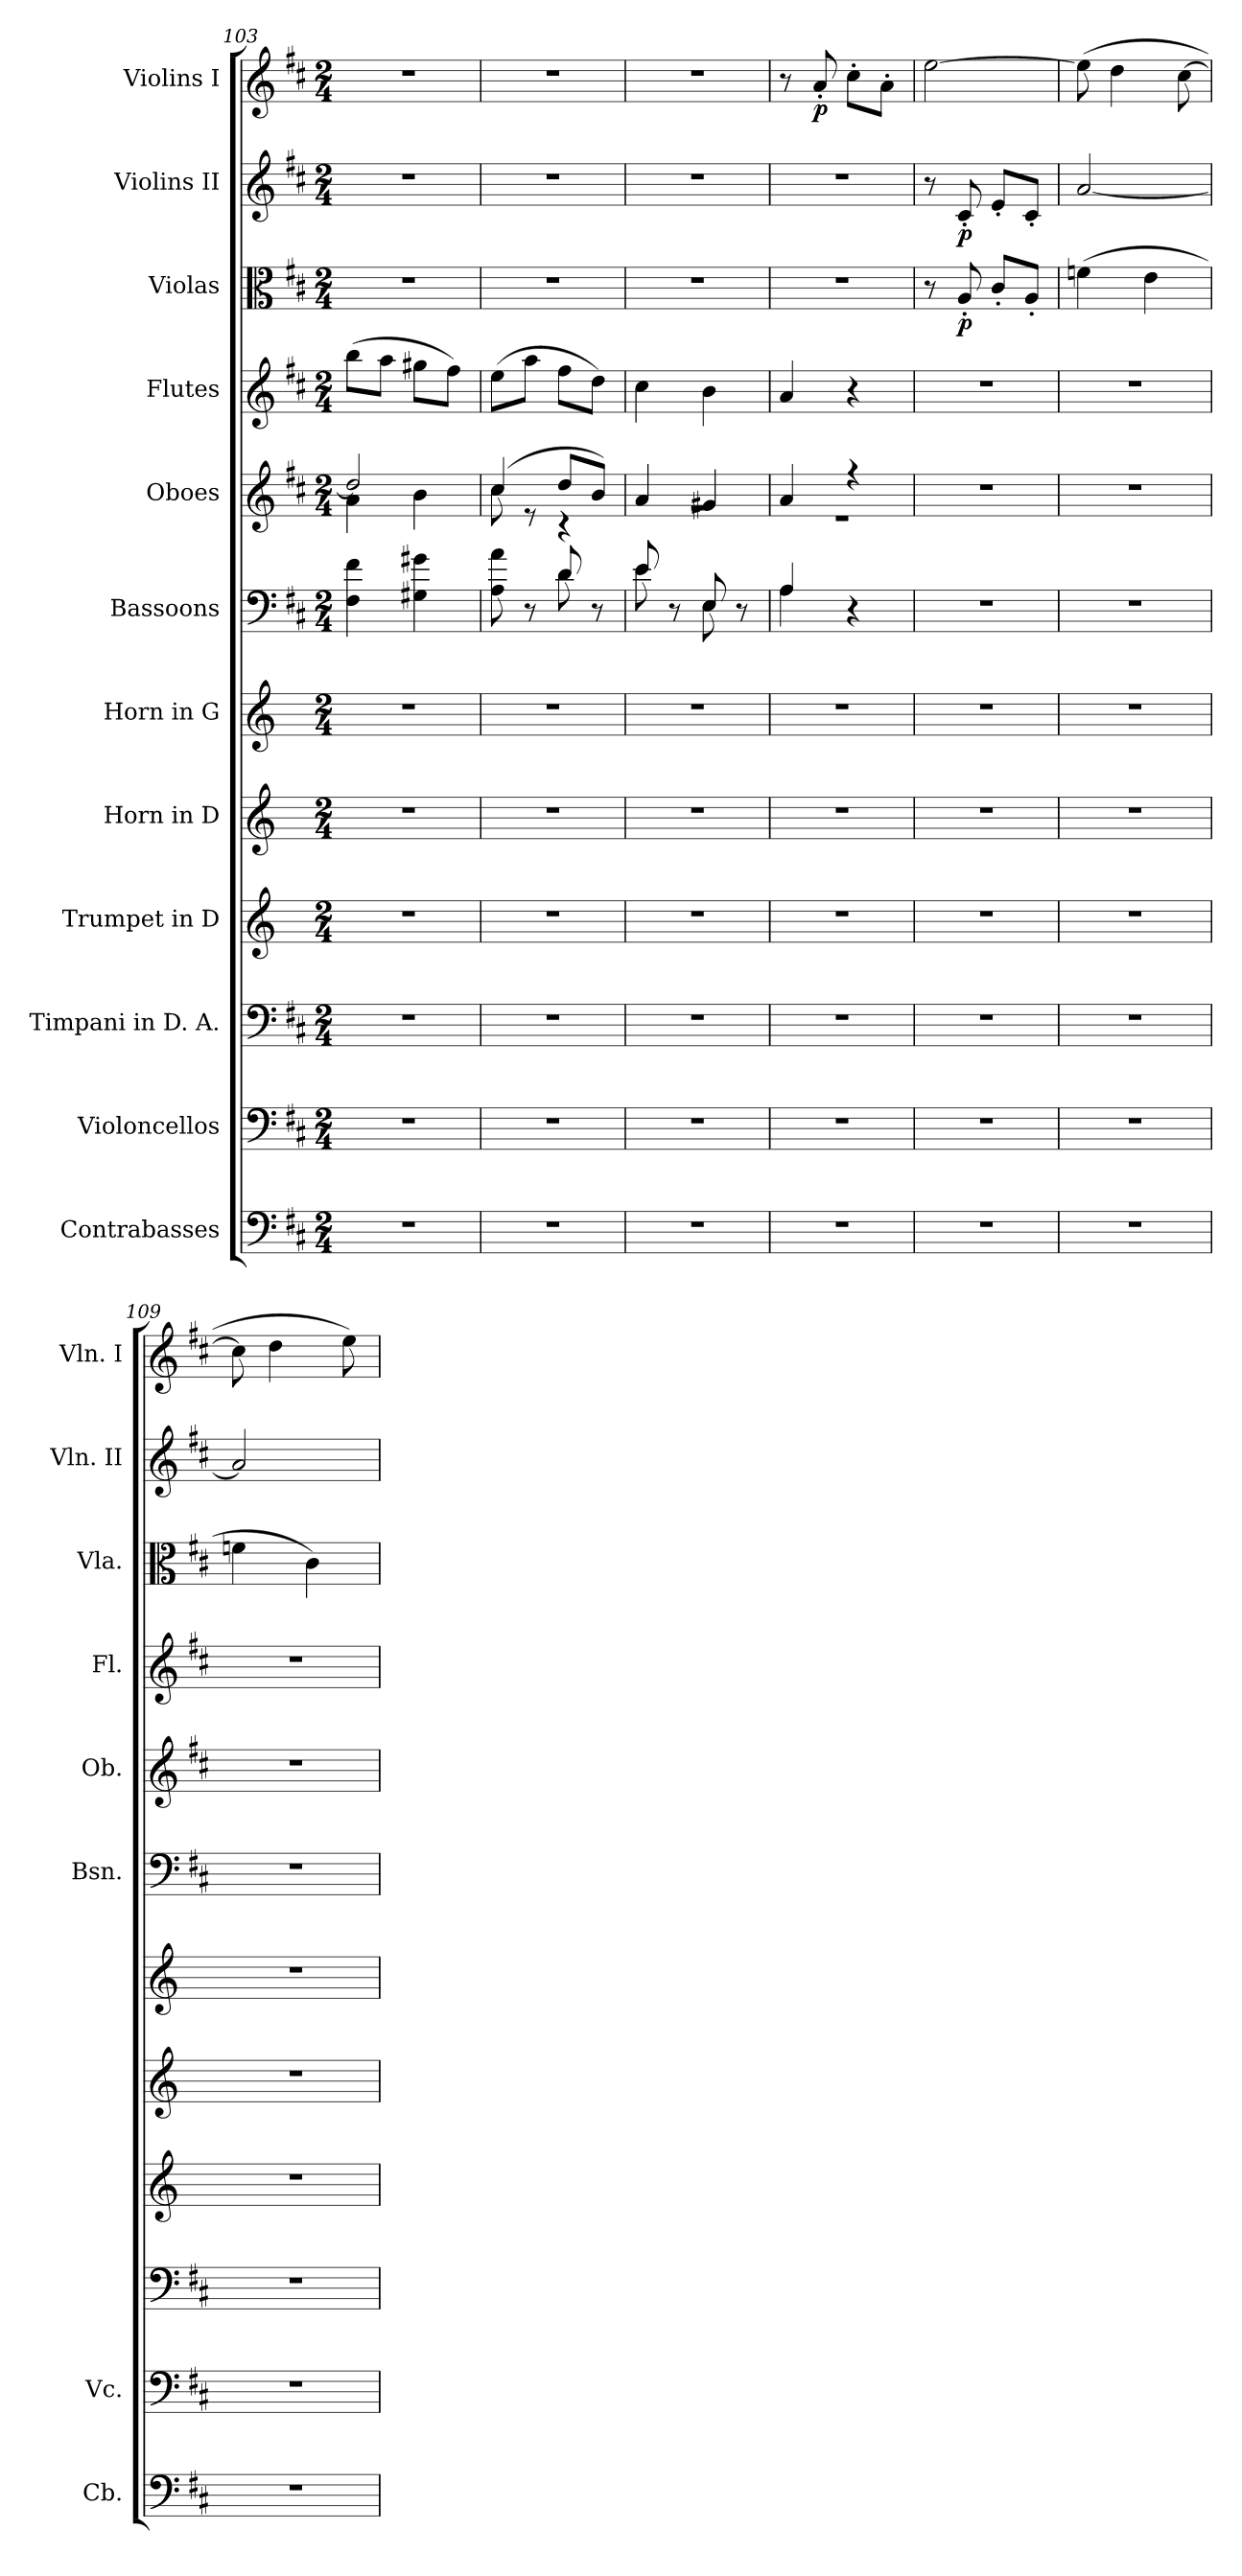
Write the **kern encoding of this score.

**kern	**kern	**kern	**kern	**kern	**kern	**kern	**kern	**kern	**kern	**dynam	**kern	**dynam	**kern	**dynam
*part12	*part11	*part10	*part9	*part8	*part7	*part6	*part5	*part4	*part3	*part3	*part2	*part2	*part1	*part1
*staff12	*staff11	*staff10	*staff9	*staff8	*staff7	*staff6	*staff5	*staff4	*staff3	*staff3	*staff2	*staff2	*staff1	*staff1
*I"Contrabasses	*I"Violoncellos	*I"Timpani in D. A.	*I"Trumpet in D	*I"Horn in D	*I"Horn in G	*I"Bassoons	*I"Oboes	*I"Flutes	*I"Violas	*	*I"Violins II	*	*I"Violins I	*
*I'Cb.	*I'Vc.	*	*	*	*	*I'Bsn.	*I'Ob.	*I'Fl.	*I'Vla.	*	*I'Vln. II	*	*I'Vln. I	*
*clefF4	*clefF4	*clefF4	*clefG2	*clefG2	*clefG2	*clefF4	*clefG2	*clefG2	*clefC3	*	*clefG2	*	*clefG2	*
*ITrd7c12	*	*	*ITrd-1c-2	*ITrd6c10	*ITrd3c5	*	*	*	*	*	*	*	*	*
*k[f#c#]	*k[f#c#]	*k[f#c#]	*k[f#c#]	*k[f#c#]	*k[f#]	*k[f#c#]	*k[f#c#]	*k[f#c#]	*k[f#c#]	*	*k[f#c#]	*	*k[f#c#]	*
*M2/4	*M2/4	*M2/4	*M2/4	*M2/4	*M2/4	*M2/4	*M2/4	*M2/4	*M2/4	*	*M2/4	*	*M2/4	*
=103	=103	=103	=103	=103	=103	=103	=103	=103	=103	=103	=103	=103	=103	=103
*	*	*	*	*	*	*	*^	*	*	*	*	*	*	*
2r	2r	2r	2r	2r	2r	4F#\ 4f#\	2dd/]	4a\	(>8bb\L	2r	.	2r	.	2r	.
.	.	.	.	.	.	.	.	.	8aa\J	.	.	.	.	.	.
.	.	.	.	.	.	4G#X\ 4g#X\	.	4b\	8gg#X\L	.	.	.	.	.	.
.	.	.	.	.	.	.	.	.	8ff#\J)	.	.	.	.	.	.
=104	=104	=104	=104	=104	=104	=104	=104	=104	=104	=104	=104	=104	=104	=104	=104
*	*	*	*	*	*	*^	*	*	*	*	*	*	*	*	*
2r	2r	2r	2r	2r	2r	8A\ 8a\	4ryy	(>4cc#/	8cc#\	(>8ee\L	2r	.	2r	.	2r	.
.	.	.	.	.	.	8r	.	.	8r	8aa\J	.	.	.	.	.	.
.	.	.	.	.	.	8d/	8d\	8dd/L	4r	8ff#\L	.	.	.	.	.	.
.	.	.	.	.	.	8r	8ryy	8b/J)	.	8dd\J)	.	.	.	.	.	.
=105	=105	=105	=105	=105	=105	=105	=105	=105	=105	=105	=105	=105	=105	=105	=105	=105
2r	2r	2r	2r	2r	2r	8e/	8e\	4a/	2rg	4cc#\	2r	.	2r	.	2r	.
.	.	.	.	.	.	8r	8ryy	.	.	.	.	.	.	.	.	.
.	.	.	.	.	.	8E/	8E\	4g#X/	.	4b\	.	.	.	.	.	.
.	.	.	.	.	.	8r	8ryy	.	.	.	.	.	.	.	.	.
!!LO:PB:g=z
=106	=106	=106	=106	=106	=106	=106	=106	=106	=106	=106	=106	=106	=106	=106	=106	=106
2r	2r	2r	2r	2r	2r	4A/	4A\	4a/	2r	4a/	2r	.	2r	.	8r	.
!	!	!	!	!	!	!	!	!	!	!	!	!	!	!	!	!LO:DY:b
.	.	.	.	.	.	.	.	.	.	.	.	.	.	.	8a'/	p
.	.	.	.	.	.	4r	4ryy	4r	.	4r	.	.	.	.	8cc#'\L	.
.	.	.	.	.	.	.	.	.	.	.	.	.	.	.	8a'\J	.
*	*	*	*	*	*	*v	*v	*	*	*	*	*	*	*	*	*
*	*	*	*	*	*	*	*v	*v	*	*	*	*	*	*	*
=107	=107	=107	=107	=107	=107	=107	=107	=107	=107	=107	=107	=107	=107	=107
2r	2r	2r	2r	2r	2r	2r	2r	2r	8r	.	8r	.	[2ee\	.
!	!	!	!	!	!	!	!	!	!	!LO:DY:b	!	!LO:DY:b	!	!
.	.	.	.	.	.	.	.	.	8A'/	p	8c#'/	p	.	.
.	.	.	.	.	.	.	.	.	8c#'/L	.	8e'/L	.	.	.
.	.	.	.	.	.	.	.	.	8A'/J	.	8c#'/J	.	.	.
=108	=108	=108	=108	=108	=108	=108	=108	=108	=108	=108	=108	=108	=108	=108
2r	2r	2r	2r	2r	2r	2r	2r	2r	(>4fn\	.	[2a/	.	(>8ee\]	.
.	.	.	.	.	.	.	.	.	.	.	.	.	4dd\	.
.	.	.	.	.	.	.	.	.	4e\	.	.	.	.	.
.	.	.	.	.	.	.	.	.	.	.	.	.	[8cc#\	.
=109	=109	=109	=109	=109	=109	=109	=109	=109	=109	=109	=109	=109	=109	=109
2r	2r	2r	2r	2r	2r	2r	2r	2r	4fn\	.	2a/]	.	8cc#\]	.
.	.	.	.	.	.	.	.	.	.	.	.	.	4dd\	.
.	.	.	.	.	.	.	.	.	4c#\)	.	.	.	.	.
.	.	.	.	.	.	.	.	.	.	.	.	.	8ee\)	.
=	=	=	=	=	=	=	=	=	=	=	=	=	=	=
*-	*-	*-	*-	*-	*-	*-	*-	*-	*-	*-	*-	*-	*-	*-
